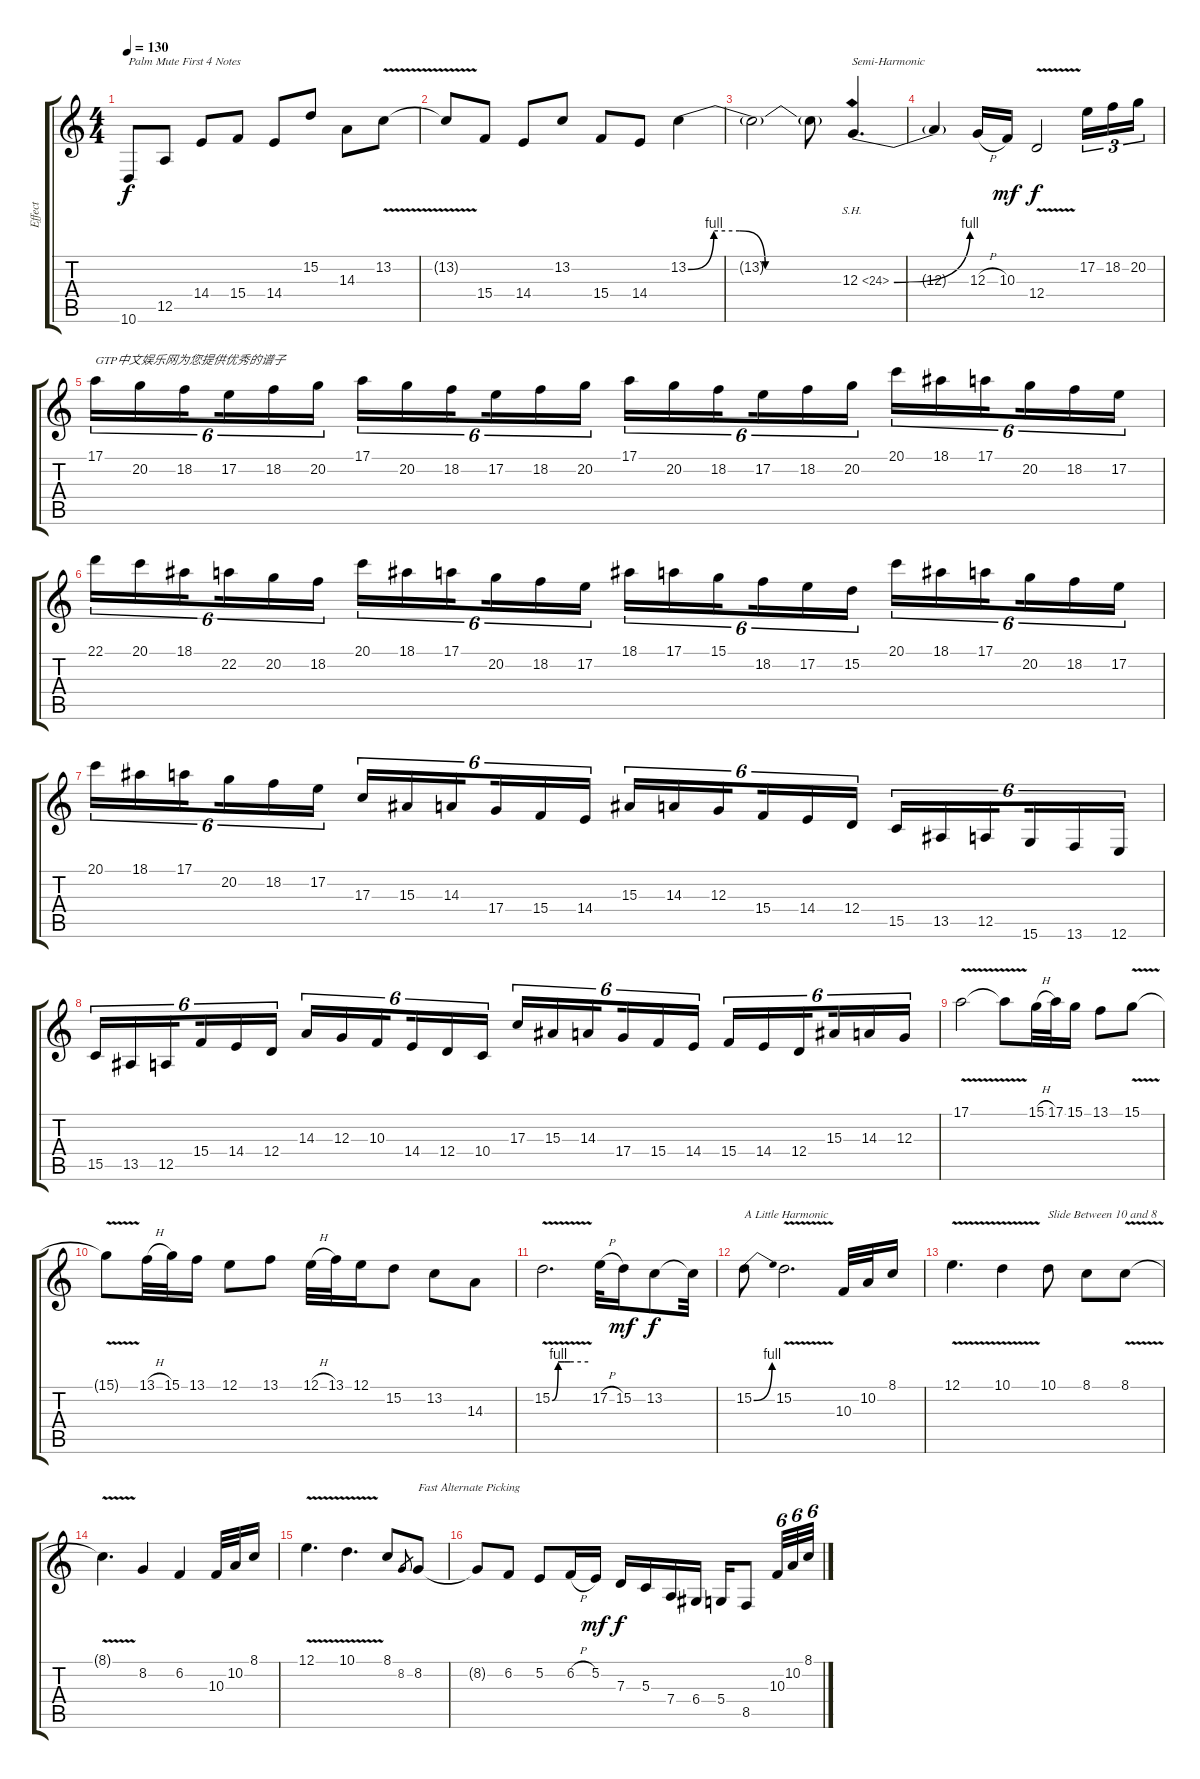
\track ("Effect" "Effect") {instrument tremolostrings}
\staff {score tabs}
\tuning (E4 B3 G3 D3 A2 E2) {hide}
\ts (4 4)
\tempo 130
\clef g2
\ks c
10.6.8{txt "Palm Mute First 4 Notes" dy f} 12.5.8 14.4.8 15.4.8 14.4.8 15.2.8 14.3.8 13.2{v}.8 |
13.2{t}.8 15.4.8 14.4.8 13.2.8 15.4.8 14.4.8 13.2{be (custom 0 0 10 4 20 4 30 0 60 0)}.4 |
13.2{t}.2 13.2{t}.8 12.3{be (bend 0 0 60 4) sh 12}.4{d txt "Semi-Harmonic"} |
12.3{t}.4 12.3{h}.16 10.3.16{dy mf} 12.4{v}.2{dy f} 17.2.16{tu (3 2)} 18.2.16{tu (3 2)} 20.2.16{tu (3 2)} |
17.1.16{tu (6 4) txt "GTP中文娱乐网为您提供优秀的谱子"} 20.2.16{tu (6 4)} 18.2.16{tu (6 4) beam splitsecondary} 17.2.16{tu (6 4)} 18.2.16{tu (6 4)} 20.2.16{tu (6 4)} 17.1.16{tu (6 4)} 20.2.16{tu (6 4)} 18.2.16{tu (6 4) beam splitsecondary} 17.2.16{tu (6 4)} 18.2.16{tu (6 4)} 20.2.16{tu (6 4)} 17.1.16{tu (6 4)} 20.2.16{tu (6 4)} 18.2.16{tu (6 4) beam splitsecondary} 17.2.16{tu (6 4)} 18.2.16{tu (6 4)} 20.2.16{tu (6 4)} 20.1.16{tu (6 4)} 18.1.16{tu (6 4)} 17.1.16{tu (6 4) beam splitsecondary} 20.2.16{tu (6 4)} 18.2.16{tu (6 4)} 17.2.16{tu (6 4)} |
22.1.16{tu (6 4)} 20.1.16{tu (6 4)} 18.1.16{tu (6 4) beam splitsecondary} 22.2.16{tu (6 4)} 20.2.16{tu (6 4)} 18.2.16{tu (6 4)} 20.1.16{tu (6 4)} 18.1.16{tu (6 4)} 17.1.16{tu (6 4) beam splitsecondary} 20.2.16{tu (6 4)} 18.2.16{tu (6 4)} 17.2.16{tu (6 4)} 18.1.16{tu (6 4)} 17.1.16{tu (6 4)} 15.1.16{tu (6 4) beam splitsecondary} 18.2.16{tu (6 4)} 17.2.16{tu (6 4)} 15.2.16{tu (6 4)} 20.1.16{tu (6 4)} 18.1.16{tu (6 4)} 17.1.16{tu (6 4) beam splitsecondary} 20.2.16{tu (6 4)} 18.2.16{tu (6 4)} 17.2.16{tu (6 4)} |
20.1.16{tu (6 4)} 18.1.16{tu (6 4)} 17.1.16{tu (6 4) beam splitsecondary} 20.2.16{tu (6 4)} 18.2.16{tu (6 4)} 17.2.16{tu (6 4)} 17.3.16{tu (6 4)} 15.3.16{tu (6 4)} 14.3.16{tu (6 4) beam splitsecondary} 17.4.16{tu (6 4)} 15.4.16{tu (6 4)} 14.4.16{tu (6 4)} 15.3.16{tu (6 4)} 14.3.16{tu (6 4)} 12.3.16{tu (6 4) beam splitsecondary} 15.4.16{tu (6 4)} 14.4.16{tu (6 4)} 12.4.16{tu (6 4)} 15.5.16{tu (6 4)} 13.5.16{tu (6 4)} 12.5.16{tu (6 4) beam splitsecondary} 15.6.16{tu (6 4)} 13.6.16{tu (6 4)} 12.6.16{tu (6 4)} |
15.5.16{tu (6 4)} 13.5.16{tu (6 4)} 12.5.16{tu (6 4) beam splitsecondary} 15.4.16{tu (6 4)} 14.4.16{tu (6 4)} 12.4.16{tu (6 4)} 14.3.16{tu (6 4)} 12.3.16{tu (6 4)} 10.3.16{tu (6 4) beam splitsecondary} 14.4.16{tu (6 4)} 12.4.16{tu (6 4)} 10.4.16{tu (6 4)} 17.3.16{tu (6 4)} 15.3.16{tu (6 4)} 14.3.16{tu (6 4) beam splitsecondary} 17.4.16{tu (6 4)} 15.4.16{tu (6 4)} 14.4.16{tu (6 4)} 15.4.16{tu (6 4)} 14.4.16{tu (6 4)} 12.4.16{tu (6 4) beam splitsecondary} 15.3.16{tu (6 4)} 14.3.16{tu (6 4)} 12.3.16{tu (6 4)} |
17.1{v}.2 17.1{t}.8 15.1{h}.32 17.1.32 15.1.16 13.1.8 15.1{v}.8 |
15.1{t}.8 13.1{h}.32 15.1.32 13.1.16 12.1.8 13.1.8 12.1{h}.32 13.1.32 12.1.16 15.2.8 13.2.8 14.3.8 |
15.2{be (custom 0 0 10 4 20 4 30 4 60 4) v}.2{d} 17.2{h}.32 15.2.16{dy mf} 13.2.8{dy f} 13.2{t}.32 |
15.2{be (bend 0 0 60 4)}.8{txt "A Little Harmonic"} 15.2{v}.2{d} 10.3.32 10.2.32 8.1.16 |
12.1{v}.4{d} 10.1{v}.4 10.1.8{txt "Slide Between 10 and 8"} 8.1.8 8.1{v}.8 |
8.1{t}.4{d} 8.2.4 6.2.4 10.3.32 10.2.32 8.1.16 |
12.1{v}.4{d} 10.1{v}.4{d} 8.1.8 8.2.8{gr} 8.2.8{txt "Fast Alternate Picking"} |
8.2{t}.8 6.2.8 5.2.8 6.2{h}.16 5.2.16{dy mf} 7.3.16{dy f} 5.3.16 7.4.16 6.4.16 5.4.16 8.5.8 10.3.32{tu (6 4)} 10.2.32{tu (6 4)} 8.1.32{tu (6 4)}
